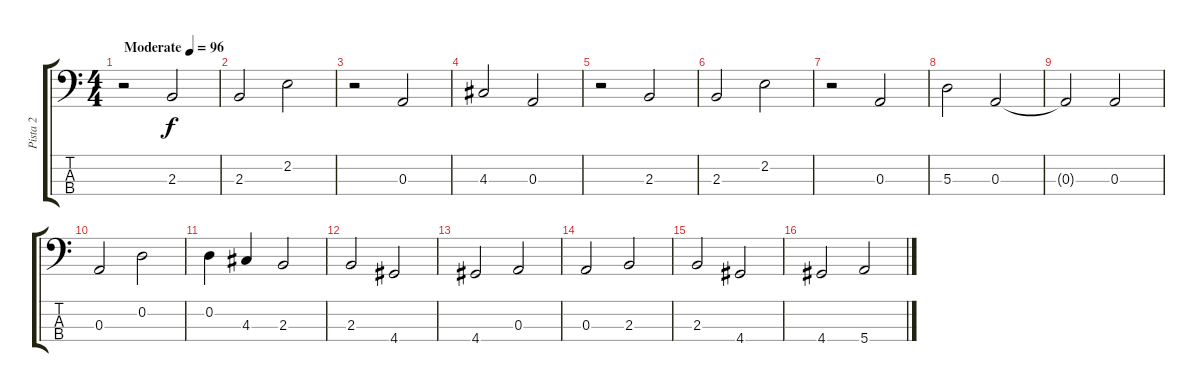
\track ("Pista 2" "Pista 2") {instrument electricbassfinger}
\staff {score tabs}
\tuning (G2 D2 A1 E1) {hide}
\ts (4 4)
\tempo (96 "Moderate")
\clef f4
\ks c
r.2{dy f instrument electricbassfinger} 2.3.2 |
2.3.2 2.2.2 |
r.2 0.3.2 |
4.3.2 0.3.2 |
r.2 2.3.2 |
2.3.2 2.2.2 |
r.2 0.3.2 |
5.3.2 0.3.2 |
0.3{t}.2 0.3.2 |
0.3.2 0.2.2 |
0.2.4 4.3.4 2.3.2 |
2.3.2 4.4.2 |
4.4.2 0.3.2 |
0.3.2 2.3.2 |
2.3.2 4.4.2 |
4.4.2 5.4.2
